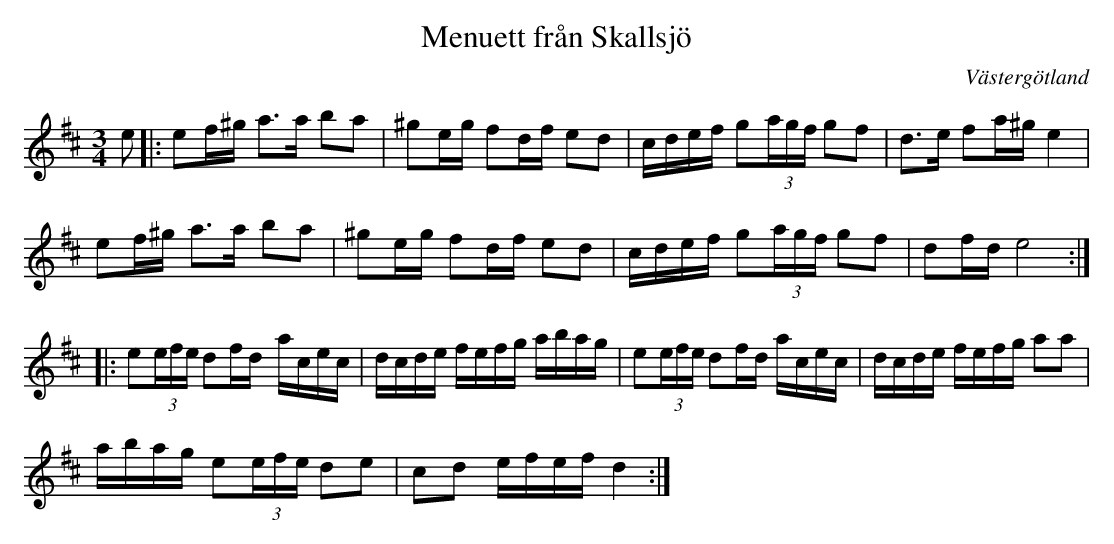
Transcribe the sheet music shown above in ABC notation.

X:1
T: Menuett från Skallsjö
M: 3/4
O: Västergötland
L: 1/8
K:D
e|: e2/f/^g/ a>a b2/2a| ^g2/e/g/ f2/d/f/ ed | c/d/e/f/ g(3a/g/f/ gf | d>2e f2/a/^g/ e2 |
e2/f/^g/ a>a b2/a|^g2/e/g/ f2/d/f/ ed | c/d/e/f/ g(3a/g/f/ gf| d2/f/d/ e4 :|
|:e(3e/f/e/ d2/f/d/ -a/c/e/c/ |d/c/d/e/ f/e/f/g/ a/b/a/g/  |e(3e/f/e/ d2/f/d/ a/c/e/c/|d/c/d/e/ f/e/f/g/ aa  |
a/b/a/g/ e(3e/f/e/ de|cd e/f/e/f/ d2:|
